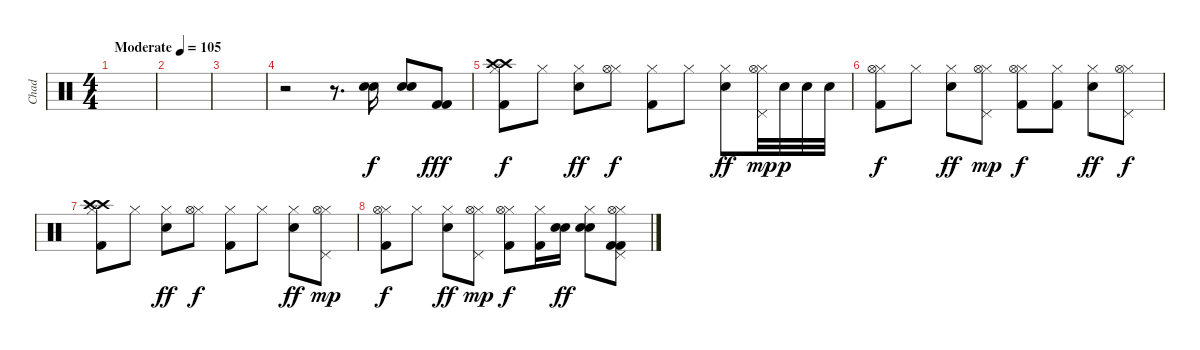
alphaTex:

\track ("Chad" "Chad") {instrument percussion}
\staff {score}
\articulation defaults
\ts (4 4)
\tempo (105 "Moderate")
\clef neutral
\ks c
|
|
|
r.2 r.8{d} ("Electric Snare (hit)" "Electric Snare (hit)").16 ("Electric Snare (hit)" "Electric Snare (hit)").8 ("Kick (hit) 2" "Kick (hit) 2").8{dy fff} |
("Hi-Hat (closed)" "Crash high (hit)" "Crash high (hit)" "Kick (hit) 2").8{dy f} "Hi-Hat (closed)".8 ("Hi-Hat (closed)" "Electric Snare (hit)").8{dy ff} ("Hi-Hat (closed)" "Hi-Hat (open)").8{dy f} ("Hi-Hat (closed)" "Kick (hit) 2").8 "Hi-Hat (closed)".8 ("Hi-Hat (closed)" "Electric Snare (hit)").8{dy ff} ("Hi-Hat (closed)" "Hi-Hat (open)" "Pedal Hi-Hat (hit)").32{dy mp} "Snare (hit) 2".32{dy p} "Snare (hit) 2".32 "Snare (hit) 2".32 |
("Hi-Hat (closed)" "Hi-Hat (open)" "Kick (hit) 2").8{dy f} "Hi-Hat (closed)".8 ("Hi-Hat (closed)" "Electric Snare (hit)").8{dy ff} ("Hi-Hat (closed)" "Hi-Hat (open)" "Pedal Hi-Hat (hit)").8{dy mp} ("Hi-Hat (closed)" "Hi-Hat (open)" "Kick (hit) 2").8{dy f} ("Hi-Hat (closed)" "Kick (hit) 2").8 ("Hi-Hat (closed)" "Electric Snare (hit)").8{dy ff} ("Hi-Hat (closed)" "Hi-Hat (open)" "Pedal Hi-Hat (hit)").8{dy f} |
("Hi-Hat (closed)" "Crash high (hit)" "Crash high (hit)" "Kick (hit) 2").8 "Hi-Hat (closed)".8 ("Hi-Hat (closed)" "Electric Snare (hit)").8{dy ff} ("Hi-Hat (closed)" "Hi-Hat (open)").8{dy f} ("Hi-Hat (closed)" "Kick (hit) 2").8 "Hi-Hat (closed)".8 ("Hi-Hat (closed)" "Electric Snare (hit)").8{dy ff} ("Hi-Hat (closed)" "Hi-Hat (open)" "Pedal Hi-Hat (hit)").8{dy mp} |
("Hi-Hat (closed)" "Hi-Hat (open)" "Kick (hit) 2").8{dy f} "Hi-Hat (closed)".8 ("Hi-Hat (closed)" "Electric Snare (hit)").8{dy ff} ("Hi-Hat (closed)" "Hi-Hat (open)" "Pedal Hi-Hat (hit)").8{dy mp} ("Hi-Hat (closed)" "Hi-Hat (open)" "Kick (hit) 2").8{dy f} ("Hi-Hat (closed)" "Kick (hit) 2").16 ("Electric Snare (hit)" "Electric Snare (hit)").16{dy ff} ("Hi-Hat (closed)" "Electric Snare (hit)" "Electric Snare (hit)").8 ("Hi-Hat (closed)" "Hi-Hat (open)" "Pedal Hi-Hat (hit)" "Kick (hit) 2" "Kick (hit) 2").8
